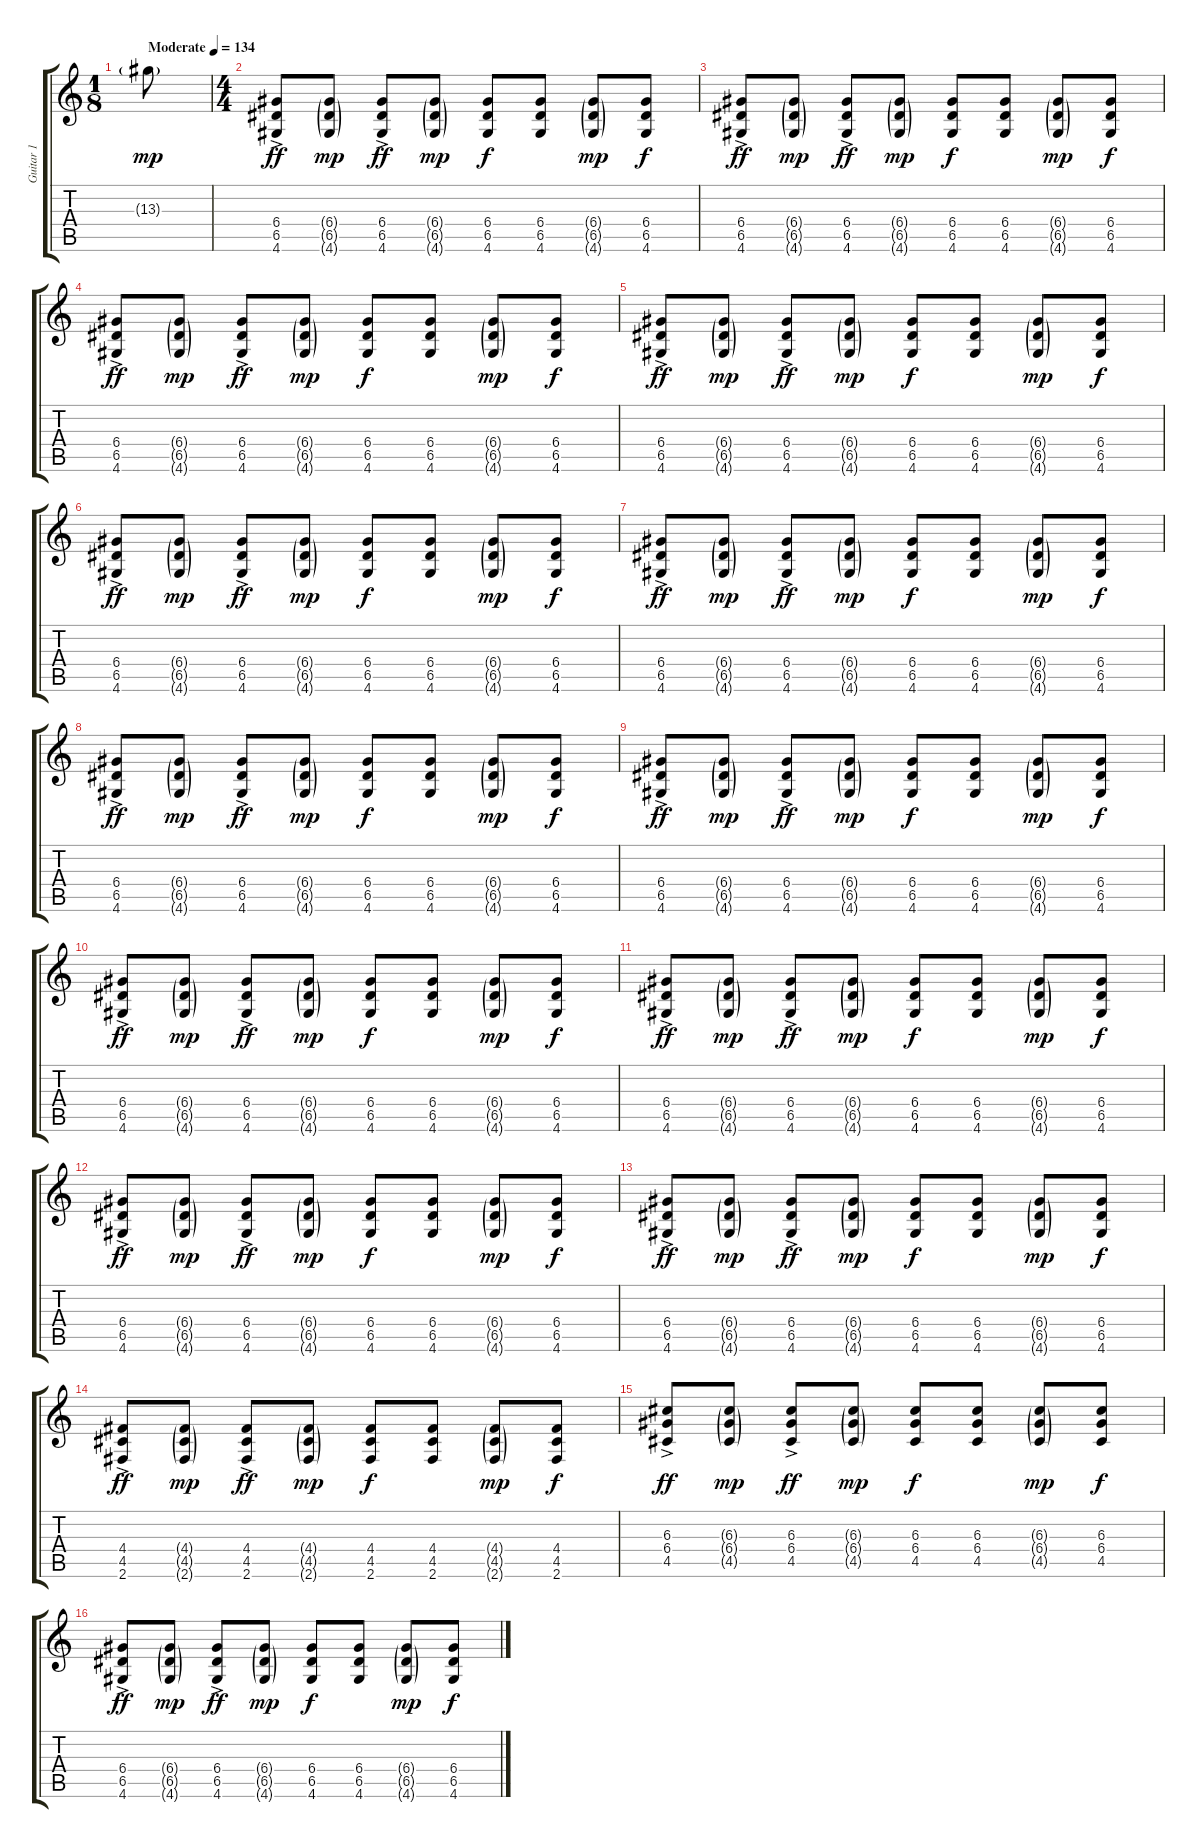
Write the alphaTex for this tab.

\track ("Guitar 1" "Guitar 1") {instrument electricguitarjazz}
\staff {score tabs}
\tuning (E4 B3 G3 D3 A2 E2) {hide}
\ts (1 8)
\tempo (134 "Moderate")
\clef g2
\ks c
13.3{g}.8{dy mp instrument electricguitarjazz} |
\ts (4 4)
(6.4{ac} 6.5{ac} 4.6{ac}).8{dy ff} (6.4{g} 6.5{g} 4.6{g}).8{dy mp} (6.4{ac} 6.5{ac} 4.6{ac}).8{dy ff} (6.4{g} 6.5{g} 4.6{g}).8{dy mp} (6.4 6.5 4.6).8{dy f} (6.4 6.5 4.6).8 (6.4{g} 6.5{g} 4.6{g}).8{dy mp} (6.4 6.5 4.6).8{dy f} |
(6.4{ac} 6.5{ac} 4.6{ac}).8{dy ff} (6.4{g} 6.5{g} 4.6{g}).8{dy mp} (6.4{ac} 6.5{ac} 4.6{ac}).8{dy ff} (6.4{g} 6.5{g} 4.6{g}).8{dy mp} (6.4 6.5 4.6).8{dy f} (6.4 6.5 4.6).8 (6.4{g} 6.5{g} 4.6{g}).8{dy mp} (6.4 6.5 4.6).8{dy f} |
(6.4{ac} 6.5{ac} 4.6{ac}).8{dy ff} (6.4{g} 6.5{g} 4.6{g}).8{dy mp} (6.4{ac} 6.5{ac} 4.6{ac}).8{dy ff} (6.4{g} 6.5{g} 4.6{g}).8{dy mp} (6.4 6.5 4.6).8{dy f} (6.4 6.5 4.6).8 (6.4{g} 6.5{g} 4.6{g}).8{dy mp} (6.4 6.5 4.6).8{dy f} |
(6.4{ac} 6.5{ac} 4.6{ac}).8{dy ff} (6.4{g} 6.5{g} 4.6{g}).8{dy mp} (6.4{ac} 6.5{ac} 4.6{ac}).8{dy ff} (6.4{g} 6.5{g} 4.6{g}).8{dy mp} (6.4 6.5 4.6).8{dy f} (6.4 6.5 4.6).8 (6.4{g} 6.5{g} 4.6{g}).8{dy mp} (6.4 6.5 4.6).8{dy f} |
(6.4{ac} 6.5{ac} 4.6{ac}).8{dy ff} (6.4{g} 6.5{g} 4.6{g}).8{dy mp} (6.4{ac} 6.5{ac} 4.6{ac}).8{dy ff} (6.4{g} 6.5{g} 4.6{g}).8{dy mp} (6.4 6.5 4.6).8{dy f} (6.4 6.5 4.6).8 (6.4{g} 6.5{g} 4.6{g}).8{dy mp} (6.4 6.5 4.6).8{dy f} |
(6.4{ac} 6.5{ac} 4.6{ac}).8{dy ff} (6.4{g} 6.5{g} 4.6{g}).8{dy mp} (6.4{ac} 6.5{ac} 4.6{ac}).8{dy ff} (6.4{g} 6.5{g} 4.6{g}).8{dy mp} (6.4 6.5 4.6).8{dy f} (6.4 6.5 4.6).8 (6.4{g} 6.5{g} 4.6{g}).8{dy mp} (6.4 6.5 4.6).8{dy f} |
(6.4{ac} 6.5{ac} 4.6{ac}).8{dy ff} (6.4{g} 6.5{g} 4.6{g}).8{dy mp} (6.4{ac} 6.5{ac} 4.6{ac}).8{dy ff} (6.4{g} 6.5{g} 4.6{g}).8{dy mp} (6.4 6.5 4.6).8{dy f} (6.4 6.5 4.6).8 (6.4{g} 6.5{g} 4.6{g}).8{dy mp} (6.4 6.5 4.6).8{dy f} |
(6.4{ac} 6.5{ac} 4.6{ac}).8{dy ff} (6.4{g} 6.5{g} 4.6{g}).8{dy mp} (6.4{ac} 6.5{ac} 4.6{ac}).8{dy ff} (6.4{g} 6.5{g} 4.6{g}).8{dy mp} (6.4 6.5 4.6).8{dy f} (6.4 6.5 4.6).8 (6.4{g} 6.5{g} 4.6{g}).8{dy mp} (6.4 6.5 4.6).8{dy f} |
(6.4{ac} 6.5{ac} 4.6{ac}).8{dy ff} (6.4{g} 6.5{g} 4.6{g}).8{dy mp} (6.4{ac} 6.5{ac} 4.6{ac}).8{dy ff} (6.4{g} 6.5{g} 4.6{g}).8{dy mp} (6.4 6.5 4.6).8{dy f} (6.4 6.5 4.6).8 (6.4{g} 6.5{g} 4.6{g}).8{dy mp} (6.4 6.5 4.6).8{dy f} |
(6.4{ac} 6.5{ac} 4.6{ac}).8{dy ff} (6.4{g} 6.5{g} 4.6{g}).8{dy mp} (6.4{ac} 6.5{ac} 4.6{ac}).8{dy ff} (6.4{g} 6.5{g} 4.6{g}).8{dy mp} (6.4 6.5 4.6).8{dy f} (6.4 6.5 4.6).8 (6.4{g} 6.5{g} 4.6{g}).8{dy mp} (6.4 6.5 4.6).8{dy f} |
(6.4{ac} 6.5{ac} 4.6{ac}).8{dy ff} (6.4{g} 6.5{g} 4.6{g}).8{dy mp} (6.4{ac} 6.5{ac} 4.6{ac}).8{dy ff} (6.4{g} 6.5{g} 4.6{g}).8{dy mp} (6.4 6.5 4.6).8{dy f} (6.4 6.5 4.6).8 (6.4{g} 6.5{g} 4.6{g}).8{dy mp} (6.4 6.5 4.6).8{dy f} |
(6.4{ac} 6.5{ac} 4.6{ac}).8{dy ff} (6.4{g} 6.5{g} 4.6{g}).8{dy mp} (6.4{ac} 6.5{ac} 4.6{ac}).8{dy ff} (6.4{g} 6.5{g} 4.6{g}).8{dy mp} (6.4 6.5 4.6).8{dy f} (6.4 6.5 4.6).8 (6.4{g} 6.5{g} 4.6{g}).8{dy mp} (6.4 6.5 4.6).8{dy f} |
(4.4{ac} 4.5{ac} 2.6{ac}).8{dy ff} (4.4{g} 4.5{g} 2.6{g}).8{dy mp} (4.4{ac} 4.5{ac} 2.6{ac}).8{dy ff} (4.4{g} 4.5{g} 2.6{g}).8{dy mp} (4.4 4.5 2.6).8{dy f} (4.4 4.5 2.6).8 (4.4{g} 4.5{g} 2.6{g}).8{dy mp} (4.4 4.5 2.6).8{dy f} |
(6.3{ac} 6.4{ac} 4.5{ac}).8{dy ff} (6.3{g} 6.4{g} 4.5{g}).8{dy mp} (6.3{ac} 6.4{ac} 4.5{ac}).8{dy ff} (6.3{g} 6.4{g} 4.5{g}).8{dy mp} (6.3 6.4 4.5).8{dy f} (6.3 6.4 4.5).8 (6.3{g} 6.4{g} 4.5{g}).8{dy mp} (6.3 6.4 4.5).8{dy f} |
(6.4{ac} 6.5{ac} 4.6{ac}).8{dy ff} (6.4{g} 6.5{g} 4.6{g}).8{dy mp} (6.4{ac} 6.5{ac} 4.6{ac}).8{dy ff} (6.4{g} 6.5{g} 4.6{g}).8{dy mp} (6.4 6.5 4.6).8{dy f} (6.4 6.5 4.6).8 (6.4{g} 6.5{g} 4.6{g}).8{dy mp} (6.4 6.5 4.6).8{dy f}
